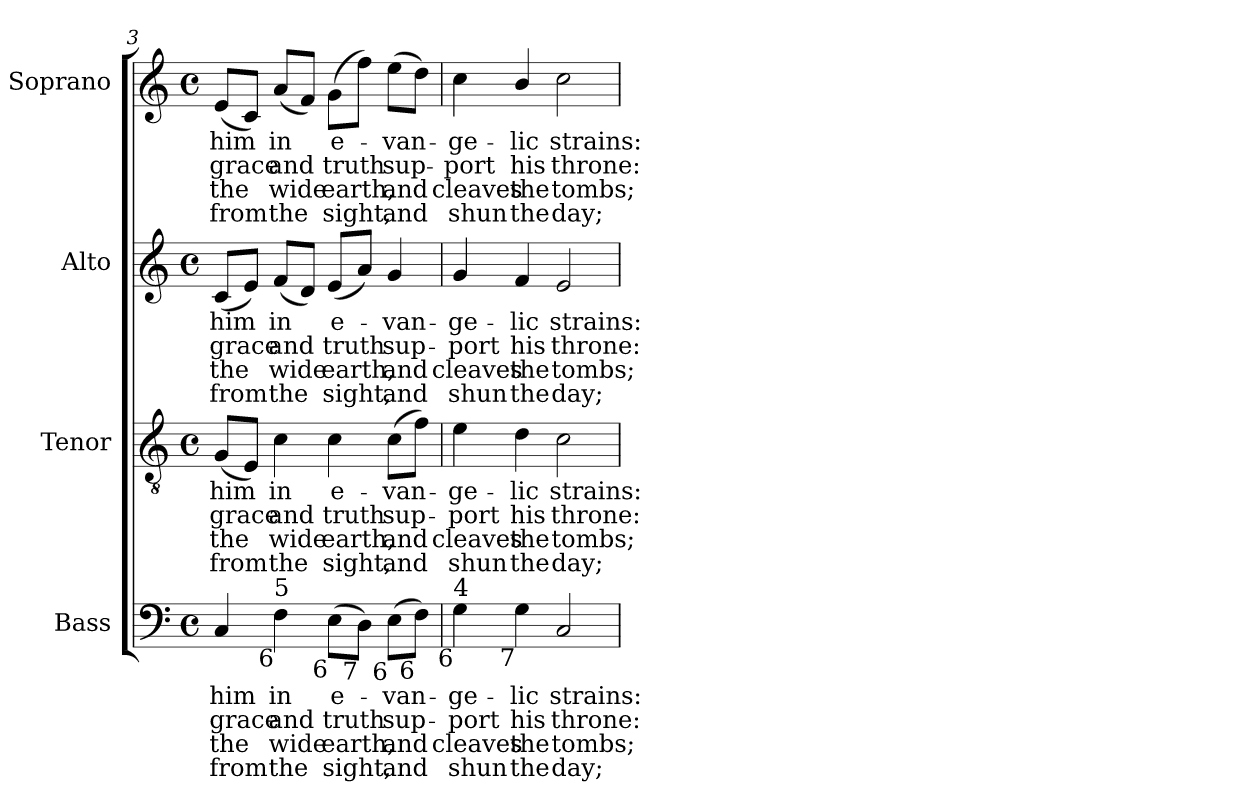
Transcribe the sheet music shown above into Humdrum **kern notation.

**kern	**text	**text	**text	**text	**kern	**text	**text	**text	**text	**kern	**text	**text	**text	**text	**kern	**text	**text	**text	**text
*part4	*part4	*part4	*part4	*part4	*part3	*part3	*part3	*part3	*part3	*part2	*part2	*part2	*part2	*part2	*part1	*part1	*part1	*part1	*part1
*staff4	*staff4	*staff4	*staff4	*staff4	*staff3	*staff3	*staff3	*staff3	*staff3	*staff2	*staff2	*staff2	*staff2	*staff2	*staff1	*staff1	*staff1	*staff1	*staff1
*I"Bass	*	*	*	*	*I"Tenor	*	*	*	*	*I"Alto	*	*	*	*	*I"Soprano	*	*	*	*
*I'B.	*	*	*	*	*I'T.	*	*	*	*	*I'A.	*	*	*	*	*I'S.	*	*	*	*
*clefF4	*	*	*	*	*clefGv2	*	*	*	*	*clefG2	*	*	*	*	*clefG2	*	*	*	*
*	*	*	*	*	*ITrd7c12	*	*	*	*	*	*	*	*	*	*	*	*	*	*
*k[]	*	*	*	*	*k[]	*	*	*	*	*k[]	*	*	*	*	*k[]	*	*	*	*
*C:	*	*	*	*	*C:	*	*	*	*	*C:	*	*	*	*	*C:	*	*	*	*
*M4/4	*	*	*	*	*M4/4	*	*	*	*	*M4/4	*	*	*	*	*M4/4	*	*	*	*
*met(c)	*	*	*	*	*met(c)	*	*	*	*	*met(c)	*	*	*	*	*met(c)	*	*	*	*
=3	=3	=3	=3	=3	=3	=3	=3	=3	=3	=3	=3	=3	=3	=3	=3	=3	=3	=3	=3
!	!LO:LY:b:color=#000000	!LO:LY:b:color=#000000	!LO:LY:b:color=#000000	!LO:LY:b:color=#000000	!	!	!	!	!	!	!	!	!	!	!	!	!	!	!
!	!	!	!	!	!	!LO:LY:b:color=#000000	!LO:LY:b:color=#000000	!LO:LY:b:color=#000000	!LO:LY:b:color=#000000	!	!	!	!	!	!	!	!	!	!
!	!	!	!	!	!	!	!	!	!	!	!LO:LY:b:color=#000000	!LO:LY:b:color=#000000	!LO:LY:b:color=#000000	!LO:LY:b:color=#000000	!	!	!	!	!
!	!	!	!	!	!	!	!	!	!	!	!	!	!	!	!	!LO:LY:b:color=#000000	!LO:LY:b:color=#000000	!LO:LY:b:color=#000000	!LO:LY:b:color=#000000
4Ci/	him	grace	the	from	(8GGi/L	him	grace	the	from	(8ci/L	him	grace	the	from	(8ei/L	him	grace	the	from
.	.	.	.	.	8EEi/J)	.	.	.	.	8ei/J)	.	.	.	.	8ci/J)	.	.	.	.
!	!LO:LY:b:color=#000000	!LO:LY:b:color=#000000	!LO:LY:b:color=#000000	!LO:LY:b:color=#000000	!	!	!	!	!	!	!	!	!	!	!	!	!	!	!
!	!	!	!	!	!	!LO:LY:b:color=#000000	!LO:LY:b:color=#000000	!LO:LY:b:color=#000000	!LO:LY:b:color=#000000	!	!	!	!	!	!	!	!	!	!
!	!	!	!	!	!	!	!	!	!	!	!LO:LY:b:color=#000000	!LO:LY:b:color=#000000	!LO:LY:b:color=#000000	!LO:LY:b:color=#000000	!	!	!	!	!
!LO:TX:b:rj:t=6	!	!	!	!	!	!	!	!	!	!	!	!	!	!	!	!	!	!	!
!LO:TX:t=5	!	!	!	!	!	!	!	!	!	!	!	!	!	!	!	!	!	!	!
!	!	!	!	!	!	!	!	!	!	!	!	!	!	!	!	!LO:LY:b:color=#000000	!LO:LY:b:color=#000000	!LO:LY:b:color=#000000	!LO:LY:b:color=#000000
4Fi\	in	and	wide	the	4Ci\	in	and	wide	the	(8fi/L	in	and	wide	the	(8ai/L	in	and	wide	the
.	.	.	.	.	.	.	.	.	.	8di/J)	.	.	.	.	8fi/J)	.	.	.	.
!	!LO:LY:b:color=#000000	!LO:LY:b:color=#000000	!LO:LY:b:color=#000000	!LO:LY:b:color=#000000	!	!	!	!	!	!	!	!	!	!	!	!	!	!	!
!	!	!	!	!	!	!LO:LY:b:color=#000000	!LO:LY:b:color=#000000	!LO:LY:b:color=#000000	!LO:LY:b:color=#000000	!	!	!	!	!	!	!	!	!	!
!	!	!	!	!	!	!	!	!	!	!	!LO:LY:b:color=#000000	!LO:LY:b:color=#000000	!LO:LY:b:color=#000000	!LO:LY:b:color=#000000	!	!	!	!	!
!LO:TX:b:rj:t=6	!	!	!	!	!	!	!	!	!	!	!	!	!	!	!	!	!	!	!
!	!	!	!	!	!	!	!	!	!	!	!	!	!	!	!	!LO:LY:b:color=#000000	!LO:LY:b:color=#000000	!LO:LY:b:color=#000000	!LO:LY:b:color=#000000
(8Ei\L	e-	truth	earth,	sight,	4Ci\	e-	truth	earth,	sight,	(8ei/L	e-	truth	earth,	sight,	(8gi\L	e-	truth	earth,	sight,
!LO:TX:b:rj:t=7	!	!	!	!	!	!	!	!	!	!	!	!	!	!	!	!	!	!	!
8Di\J)	.	.	.	.	.	.	.	.	.	8ai/J)	.	.	.	.	8ffi\J)	.	.	.	.
!	!LO:LY:b:color=#000000	!LO:LY:b:color=#000000	!LO:LY:b:color=#000000	!LO:LY:b:color=#000000	!	!	!	!	!	!	!	!	!	!	!	!	!	!	!
!	!	!	!	!	!	!LO:LY:b:color=#000000	!LO:LY:b:color=#000000	!LO:LY:b:color=#000000	!LO:LY:b:color=#000000	!	!	!	!	!	!	!	!	!	!
!	!	!	!	!	!	!	!	!	!	!	!LO:LY:b:color=#000000	!LO:LY:b:color=#000000	!LO:LY:b:color=#000000	!LO:LY:b:color=#000000	!	!	!	!	!
!LO:TX:b:rj:t=6	!	!	!	!	!	!	!	!	!	!	!	!	!	!	!	!	!	!	!
!	!	!	!	!	!	!	!	!	!	!	!	!	!	!	!	!LO:LY:b:color=#000000	!LO:LY:b:color=#000000	!LO:LY:b:color=#000000	!LO:LY:b:color=#000000
(8Ei\L	-van-	sup-	and	and	(8Ci\L	-van-	sup-	and	and	4gi/	-van-	sup-	and	and	(8eei\L	-van-	sup-	and	and
!LO:TX:b:rj:t=6	!	!	!	!	!	!	!	!	!	!	!	!	!	!	!	!	!	!	!
8Fi\J)	.	.	.	.	8Fi\J)	.	.	.	.	.	.	.	.	.	8ddi\J)	.	.	.	.
=4	=4	=4	=4	=4	=4	=4	=4	=4	=4	=4	=4	=4	=4	=4	=4	=4	=4	=4	=4
!	!LO:LY:b:color=#000000	!LO:LY:b:color=#000000	!LO:LY:b:color=#000000	!LO:LY:b:color=#000000	!	!	!	!	!	!	!	!	!	!	!	!	!	!	!
!	!	!	!	!	!	!LO:LY:b:color=#000000	!LO:LY:b:color=#000000	!LO:LY:b:color=#000000	!LO:LY:b:color=#000000	!	!	!	!	!	!	!	!	!	!
!	!	!	!	!	!	!	!	!	!	!	!LO:LY:b:color=#000000	!LO:LY:b:color=#000000	!LO:LY:b:color=#000000	!LO:LY:b:color=#000000	!	!	!	!	!
!LO:TX:b:rj:t=6	!	!	!	!	!	!	!	!	!	!	!	!	!	!	!	!	!	!	!
!LO:TX:t=4	!	!	!	!	!	!	!	!	!	!	!	!	!	!	!	!	!	!	!
!	!	!	!	!	!	!	!	!	!	!	!	!	!	!	!	!LO:LY:b:color=#000000	!LO:LY:b:color=#000000	!LO:LY:b:color=#000000	!LO:LY:b:color=#000000
4Gi\	-ge-	-port	cleaves	shun	4Ei\	-ge-	-port	cleaves	shun	4gi/	-ge-	-port	cleaves	shun	4cci\	-ge-	-port	cleaves	shun
!	!LO:LY:b:color=#000000	!LO:LY:b:color=#000000	!LO:LY:b:color=#000000	!LO:LY:b:color=#000000	!	!	!	!	!	!	!	!	!	!	!	!	!	!	!
!	!	!	!	!	!	!LO:LY:b:color=#000000	!LO:LY:b:color=#000000	!LO:LY:b:color=#000000	!LO:LY:b:color=#000000	!	!	!	!	!	!	!	!	!	!
!	!	!	!	!	!	!	!	!	!	!	!LO:LY:b:color=#000000	!LO:LY:b:color=#000000	!LO:LY:b:color=#000000	!LO:LY:b:color=#000000	!	!	!	!	!
!LO:TX:b:rj:t=7	!	!	!	!	!	!	!	!	!	!	!	!	!	!	!	!	!	!	!
!	!	!	!	!	!	!	!	!	!	!	!	!	!	!	!	!LO:LY:b:color=#000000	!LO:LY:b:color=#000000	!LO:LY:b:color=#000000	!LO:LY:b:color=#000000
4Gi\	-lic	his	the	the	4Di\	-lic	his	the	the	4fi/	-lic	his	the	the	4bi/	-lic	his	the	the
!	!LO:LY:b:color=#000000	!LO:LY:b:color=#000000	!LO:LY:b:color=#000000	!LO:LY:b:color=#000000	!	!	!	!	!	!	!	!	!	!	!	!	!	!	!
!	!	!	!	!	!	!LO:LY:b:color=#000000	!LO:LY:b:color=#000000	!LO:LY:b:color=#000000	!LO:LY:b:color=#000000	!	!	!	!	!	!	!	!	!	!
!	!	!	!	!	!	!	!	!	!	!	!LO:LY:b:color=#000000	!LO:LY:b:color=#000000	!LO:LY:b:color=#000000	!LO:LY:b:color=#000000	!	!	!	!	!
!	!	!	!	!	!	!	!	!	!	!	!	!	!	!	!	!LO:LY:b:color=#000000	!LO:LY:b:color=#000000	!LO:LY:b:color=#000000	!LO:LY:b:color=#000000
2Ci/	strains:	throne:	tombs;	day;	2Ci\	strains:	throne:	tombs;	day;	2ei/	strains:	throne:	tombs;	day;	2cci\	strains:	throne:	tombs;	day;
=	=	=	=	=	=	=	=	=	=	=	=	=	=	=	=	=	=	=	=
*-	*-	*-	*-	*-	*-	*-	*-	*-	*-	*-	*-	*-	*-	*-	*-	*-	*-	*-	*-
